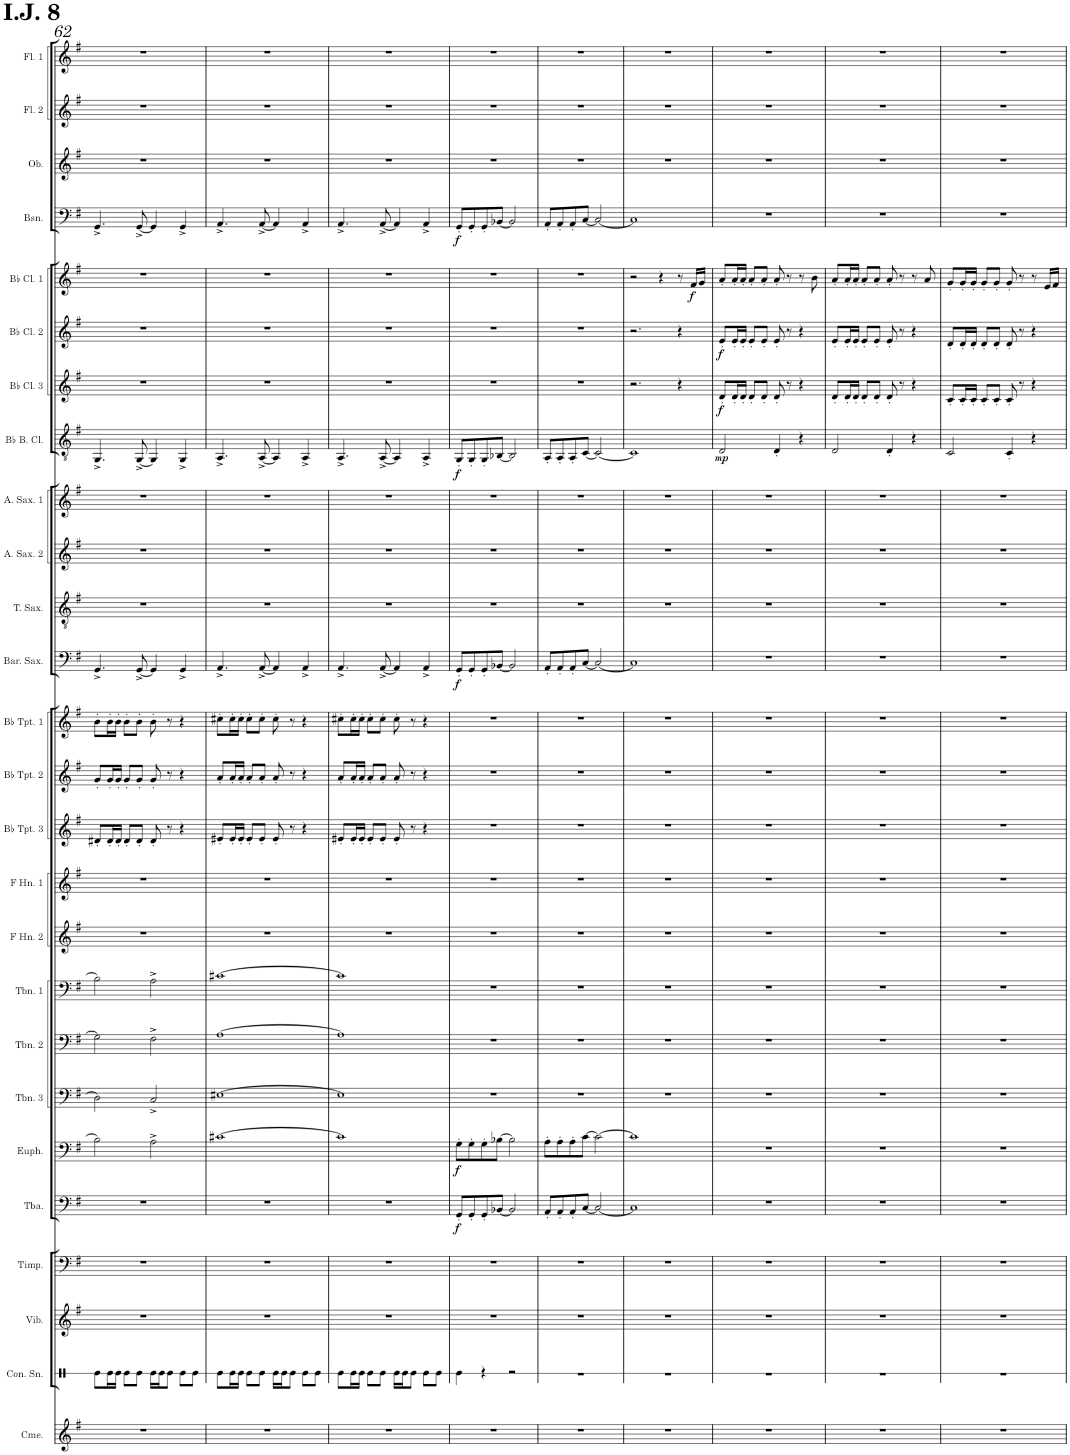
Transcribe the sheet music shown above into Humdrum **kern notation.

**kern	**kern	**kern	**kern	**kern	**dynam	**kern	**dynam	**kern	**kern	**kern	**kern	**kern	**kern	**kern	**kern	**kern	**dynam	**kern	**kern	**kern	**kern	**dynam	**kern	**dynam	**kern	**dynam	**kern	**dynam	**kern	**dynam	**kern	**kern	**kern
*part26	*part25	*part24	*part23	*part22	*part22	*part21	*part21	*part20	*part19	*part18	*part17	*part16	*part15	*part14	*part13	*part12	*part12	*part11	*part10	*part9	*part8	*part8	*part7	*part7	*part6	*part6	*part5	*part5	*part4	*part4	*part3	*part2	*part1
*staff26	*staff25	*staff24	*staff23	*staff22	*staff22	*staff21	*staff21	*staff20	*staff19	*staff18	*staff17	*staff16	*staff15	*staff14	*staff13	*staff12	*staff12	*staff11	*staff10	*staff9	*staff8	*staff8	*staff7	*staff7	*staff6	*staff6	*staff5	*staff5	*staff4	*staff4	*staff3	*staff2	*staff1
*I"Chimes	*I"Concert Snare Drum	*I"Vibraphone	*I"Timpani	*I"Tuba	*	*I"Euphonium	*	*I"Trombone 3	*I"Trombone 2	*I"Trombone 1	*I"Horn in F 2	*I"Horn in F 1	*I"Bb Trumpet 3	*I"Bb Trumpet 2	*I"Bb Trumpet 1	*I"Baritone Saxophone	*	*I"Tenor Saxophone	*I"Alto Saxophone 2	*I"Alto Saxophone 1	*I"Bb Bass Clarinet	*	*I"Bb Clarinet 3	*	*I"Bb Clarinet 2	*	*I"Bb Clarinet 1	*	*I"Bassoon	*	*I"Oboe	*I"Flute 2	*I"Flute 1
*I'Cme.	*I'Con. Sn.	*I'Vib.	*I'Timp.	*I'Tba.	*	*I'Euph.	*	*I'Tbn. 3	*I'Tbn. 2	*I'Tbn. 1	*	*	*I'Bb Tpt. 3	*I'Bb Tpt. 2	*I'Bb Tpt. 1	*I'Bar. Sax.	*	*I'T. Sax.	*I'A. Sax. 2	*I'A. Sax. 1	*I'Bb B. Cl.	*	*I'Bb Cl. 3	*	*I'Bb Cl. 2	*	*I'Bb Cl. 1	*	*I'Bsn.	*	*I'Ob.	*I'Fl. 2	*I'Fl. 1
!!LO:PB:g=z
*clefG2	*clefX	*clefG2	*clefF4	*clefF4	*	*clefF4	*	*clefF4	*clefF4	*clefF4	*clefG2	*clefG2	*clefG2	*clefG2	*clefG2	*clefF4	*	*clefGv2	*clefG2	*clefG2	*clefGv2	*	*clefG2	*	*clefG2	*	*clefG2	*	*clefF4	*	*clefG2	*clefG2	*clefG2
*	*	*	*	*	*	*	*	*	*	*	*ITrd4c7	*ITrd4c7	*ITrd1c2	*ITrd1c2	*ITrd1c2	*ITrd12c21	*	*ITrd8c14	*ITrd5c9	*ITrd5c9	*ITrd8c14	*	*ITrd1c2	*	*ITrd1c2	*	*ITrd1c2	*	*	*	*	*	*
*k[f#]	*k[]	*k[f#]	*k[f#]	*k[f#]	*	*k[f#]	*	*k[f#]	*k[f#]	*k[f#]	*k[f#]	*k[f#]	*k[f#]	*k[f#]	*k[f#]	*k[f#]	*	*k[f#]	*k[f#]	*k[f#]	*k[f#]	*	*k[f#]	*	*k[f#]	*	*k[f#]	*	*k[f#]	*	*k[f#]	*k[f#]	*k[f#]
*M4/4	*M4/4	*M4/4	*M4/4	*M4/4	*	*M4/4	*	*M4/4	*M4/4	*M4/4	*M4/4	*M4/4	*M4/4	*M4/4	*M4/4	*M4/4	*	*M4/4	*M4/4	*M4/4	*M4/4	*	*M4/4	*	*M4/4	*	*M4/4	*	*M4/4	*	*M4/4	*M4/4	*M4/4
=62	=62	=62	=62	=62	=62	=62	=62	=62	=62	=62	=62	=62	=62	=62	=62	=62	=62	=62	=62	=62	=62	=62	=62	=62	=62	=62	=62	=62	=62	=62	=62	=62	=62
1r	8Re\L	1r	1r	1r	.	2B\]	.	2D#\]	2G\]	2B\]	1r	1r	8d#X'/L	8g'/L	8b'\L	4.GG^/	.	1r	1r	1r	4.GG^/	.	1r	.	1r	.	1r	.	4.GG^/	.	1r	1r	1r
.	16Re\L	.	.	.	.	.	.	.	.	.	.	.	16d#'/L	16g'/L	16b'\L	.	.	.	.	.	.	.	.	.	.	.	.	.	.	.	.	.	.
.	16Re\JJ	.	.	.	.	.	.	.	.	.	.	.	16d#'/JJ	16g'/JJ	16b'\JJ	.	.	.	.	.	.	.	.	.	.	.	.	.	.	.	.	.	.
.	8Re\L	.	.	.	.	.	.	.	.	.	.	.	8d#'/L	8g'/L	8b'\L	.	.	.	.	.	.	.	.	.	.	.	.	.	.	.	.	.	.
.	8Re\J	.	.	.	.	.	.	.	.	.	.	.	8d#'/J	8g'/J	8b'\J	[8GG^/	.	.	.	.	[8GG^/	.	.	.	.	.	.	.	[8GG^/	.	.	.	.
.	16Re\LL	.	.	.	.	2A^\	.	2C^/	2F#^\	2A^\	.	.	8d#'/	8g'/	8b'\	4GG/]	.	.	.	.	4GG/]	.	.	.	.	.	.	.	4GG/]	.	.	.	.
.	16Re\J	.	.	.	.	.	.	.	.	.	.	.	.	.	.	.	.	.	.	.	.	.	.	.	.	.	.	.	.	.	.	.	.
.	8Re\J	.	.	.	.	.	.	.	.	.	.	.	8r	8r	8r	.	.	.	.	.	.	.	.	.	.	.	.	.	.	.	.	.	.
.	8Re\L	.	.	.	.	.	.	.	.	.	.	.	4r	4r	4r	4GG^/	.	.	.	.	4GG^/	.	.	.	.	.	.	.	4GG^/	.	.	.	.
.	8Re\J	.	.	.	.	.	.	.	.	.	.	.	.	.	.	.	.	.	.	.	.	.	.	.	.	.	.	.	.	.	.	.	.
=63	=63	=63	=63	=63	=63	=63	=63	=63	=63	=63	=63	=63	=63	=63	=63	=63	=63	=63	=63	=63	=63	=63	=63	=63	=63	=63	=63	=63	=63	=63	=63	=63	=63
1r	8Re\L	1r	1r	1r	.	[1c#X	.	[1E#X	[1A	[1c#X	1r	1r	8e#X'/L	8a'/L	8cc#X'\L	4.AA^/	.	1r	1r	1r	4.AA^/	.	1r	.	1r	.	1r	.	4.AA^/	.	1r	1r	1r
.	16Re\L	.	.	.	.	.	.	.	.	.	.	.	16e#'/L	16a'/L	16cc#'\L	.	.	.	.	.	.	.	.	.	.	.	.	.	.	.	.	.	.
.	16Re\JJ	.	.	.	.	.	.	.	.	.	.	.	16e#'/JJ	16a'/JJ	16cc#'\JJ	.	.	.	.	.	.	.	.	.	.	.	.	.	.	.	.	.	.
.	8Re\L	.	.	.	.	.	.	.	.	.	.	.	8e#'/L	8a'/L	8cc#'\L	.	.	.	.	.	.	.	.	.	.	.	.	.	.	.	.	.	.
.	8Re\J	.	.	.	.	.	.	.	.	.	.	.	8e#'/J	8a'/J	8cc#'\J	[8AA^/	.	.	.	.	[8AA^/	.	.	.	.	.	.	.	[8AA^/	.	.	.	.
.	16Re\LL	.	.	.	.	.	.	.	.	.	.	.	8e#'/	8a'/	8cc#'\	4AA/]	.	.	.	.	4AA/]	.	.	.	.	.	.	.	4AA/]	.	.	.	.
.	16Re\J	.	.	.	.	.	.	.	.	.	.	.	.	.	.	.	.	.	.	.	.	.	.	.	.	.	.	.	.	.	.	.	.
.	8Re\J	.	.	.	.	.	.	.	.	.	.	.	8r	8r	8r	.	.	.	.	.	.	.	.	.	.	.	.	.	.	.	.	.	.
.	8Re\L	.	.	.	.	.	.	.	.	.	.	.	4r	4r	4r	4AA^/	.	.	.	.	4AA^/	.	.	.	.	.	.	.	4AA^/	.	.	.	.
.	8Re\J	.	.	.	.	.	.	.	.	.	.	.	.	.	.	.	.	.	.	.	.	.	.	.	.	.	.	.	.	.	.	.	.
=64	=64	=64	=64	=64	=64	=64	=64	=64	=64	=64	=64	=64	=64	=64	=64	=64	=64	=64	=64	=64	=64	=64	=64	=64	=64	=64	=64	=64	=64	=64	=64	=64	=64
1r	8Re\L	1r	1r	1r	.	1c#]	.	1E#]	1A]	1c#]	1r	1r	8e#X'/L	8a'/L	8cc#X'\L	4.AA^/	.	1r	1r	1r	4.AA^/	.	1r	.	1r	.	1r	.	4.AA^/	.	1r	1r	1r
.	16Re\L	.	.	.	.	.	.	.	.	.	.	.	16e#'/L	16a'/L	16cc#'\L	.	.	.	.	.	.	.	.	.	.	.	.	.	.	.	.	.	.
.	16Re\JJ	.	.	.	.	.	.	.	.	.	.	.	16e#'/JJ	16a'/JJ	16cc#'\JJ	.	.	.	.	.	.	.	.	.	.	.	.	.	.	.	.	.	.
.	8Re\L	.	.	.	.	.	.	.	.	.	.	.	8e#'/L	8a'/L	8cc#'\L	.	.	.	.	.	.	.	.	.	.	.	.	.	.	.	.	.	.
.	8Re\J	.	.	.	.	.	.	.	.	.	.	.	8e#'/J	8a'/J	8cc#'\J	[8AA^/	.	.	.	.	[8AA^/	.	.	.	.	.	.	.	[8AA^/	.	.	.	.
.	16Re\LL	.	.	.	.	.	.	.	.	.	.	.	8e#'/	8a'/	8cc#'\	4AA/]	.	.	.	.	4AA/]	.	.	.	.	.	.	.	4AA/]	.	.	.	.
.	16Re\J	.	.	.	.	.	.	.	.	.	.	.	.	.	.	.	.	.	.	.	.	.	.	.	.	.	.	.	.	.	.	.	.
.	8Re\J	.	.	.	.	.	.	.	.	.	.	.	8r	8r	8r	.	.	.	.	.	.	.	.	.	.	.	.	.	.	.	.	.	.
.	8Re\L	.	.	.	.	.	.	.	.	.	.	.	4r	4r	4r	4AA^/	.	.	.	.	4AA^/	.	.	.	.	.	.	.	4AA^/	.	.	.	.
.	8Re\J	.	.	.	.	.	.	.	.	.	.	.	.	.	.	.	.	.	.	.	.	.	.	.	.	.	.	.	.	.	.	.	.
=65	=65	=65	=65	=65	=65	=65	=65	=65	=65	=65	=65	=65	=65	=65	=65	=65	=65	=65	=65	=65	=65	=65	=65	=65	=65	=65	=65	=65	=65	=65	=65	=65	=65
!	!	!	!	!	!LO:DY:b	!	!LO:DY:b	!	!	!	!	!	!	!	!	!	!LO:DY:b	!	!	!	!	!LO:DY:b	!	!	!	!	!	!	!	!LO:DY:b	!	!	!
1r	4Re\	1r	1r	8GG'/L	f	8G'\L	f	1r	1r	1r	1r	1r	1r	1r	1r	8GG'/L	f	1r	1r	1r	8GG'/L	f	1r	.	1r	.	1r	.	8GG'/L	f	1r	1r	1r
.	.	.	.	8GG'/	.	8G'\	.	.	.	.	.	.	.	.	.	8GG'/	.	.	.	.	8GG'/	.	.	.	.	.	.	.	8GG'/	.	.	.	.
.	4r	.	.	8GG'/	.	8G'\	.	.	.	.	.	.	.	.	.	8GG'/	.	.	.	.	8GG'/	.	.	.	.	.	.	.	8GG'/	.	.	.	.
.	.	.	.	[8BB-X/J	.	[8B-X\J	.	.	.	.	.	.	.	.	.	[8BB-X/J	.	.	.	.	[8BB-X/J	.	.	.	.	.	.	.	[8BB-X/J	.	.	.	.
.	2r	.	.	2BB-/]	.	2B-\]	.	.	.	.	.	.	.	.	.	2BB-/]	.	.	.	.	2BB-/]	.	.	.	.	.	.	.	2BB-/]	.	.	.	.
=66	=66	=66	=66	=66	=66	=66	=66	=66	=66	=66	=66	=66	=66	=66	=66	=66	=66	=66	=66	=66	=66	=66	=66	=66	=66	=66	=66	=66	=66	=66	=66	=66	=66
1r	1r	1r	1r	8AA'/L	.	8A'\L	.	1r	1r	1r	1r	1r	1r	1r	1r	8AA'/L	.	1r	1r	1r	8AA'/L	.	1r	.	1r	.	1r	.	8AA'/L	.	1r	1r	1r
.	.	.	.	8AA'/	.	8A'\	.	.	.	.	.	.	.	.	.	8AA'/	.	.	.	.	8AA'/	.	.	.	.	.	.	.	8AA'/	.	.	.	.
.	.	.	.	8AA'/	.	8A'\	.	.	.	.	.	.	.	.	.	8AA'/	.	.	.	.	8AA'/	.	.	.	.	.	.	.	8AA'/	.	.	.	.
.	.	.	.	[8C/J	.	[8c\J	.	.	.	.	.	.	.	.	.	[8C/J	.	.	.	.	[8C/J	.	.	.	.	.	.	.	[8C/J	.	.	.	.
.	.	.	.	2C/_	.	2c\_	.	.	.	.	.	.	.	.	.	2C/_	.	.	.	.	2C/_	.	.	.	.	.	.	.	2C/_	.	.	.	.
=67	=67	=67	=67	=67	=67	=67	=67	=67	=67	=67	=67	=67	=67	=67	=67	=67	=67	=67	=67	=67	=67	=67	=67	=67	=67	=67	=67	=67	=67	=67	=67	=67	=67
1r	1r	1r	1r	1C]	.	1c]	.	1r	1r	1r	1r	1r	1r	1r	1r	1C]	.	1r	1r	1r	1C]	.	2.r	.	2.r	.	2r	.	1C]	.	1r	1r	1r
.	.	.	.	.	.	.	.	.	.	.	.	.	.	.	.	.	.	.	.	.	.	.	.	.	.	.	4r	.	.	.	.	.	.
.	.	.	.	.	.	.	.	.	.	.	.	.	.	.	.	.	.	.	.	.	.	.	4r	.	4r	.	8r	.	.	.	.	.	.
!	!	!	!	!	!	!	!	!	!	!	!	!	!	!	!	!	!	!	!	!	!	!	!	!	!	!	!	!LO:DY:b	!	!	!	!	!
.	.	.	.	.	.	.	.	.	.	.	.	.	.	.	.	.	.	.	.	.	.	.	.	.	.	.	16f#/LL	f	.	.	.	.	.
.	.	.	.	.	.	.	.	.	.	.	.	.	.	.	.	.	.	.	.	.	.	.	.	.	.	.	16g/JJ	.	.	.	.	.	.
=68	=68	=68	=68	=68	=68	=68	=68	=68	=68	=68	=68	=68	=68	=68	=68	=68	=68	=68	=68	=68	=68	=68	=68	=68	=68	=68	=68	=68	=68	=68	=68	=68	=68
!	!	!	!	!	!	!	!	!	!	!	!	!	!	!	!	!	!	!	!	!	!	!LO:DY:b	!	!LO:DY:b	!	!LO:DY:b	!	!	!	!	!	!	!
1r	1r	1r	1r	1r	.	1r	.	1r	1r	1r	1r	1r	1r	1r	1r	1r	.	1r	1r	1r	2D/	mp	8d'/L	f	8e'/L	f	8a'/L	.	1r	.	1r	1r	1r
.	.	.	.	.	.	.	.	.	.	.	.	.	.	.	.	.	.	.	.	.	.	.	16d'/L	.	16e'/L	.	16a'/L	.	.	.	.	.	.
.	.	.	.	.	.	.	.	.	.	.	.	.	.	.	.	.	.	.	.	.	.	.	16d'/JJ	.	16e'/JJ	.	16a'/JJ	.	.	.	.	.	.
.	.	.	.	.	.	.	.	.	.	.	.	.	.	.	.	.	.	.	.	.	.	.	8d'/L	.	8e'/L	.	8a'/L	.	.	.	.	.	.
.	.	.	.	.	.	.	.	.	.	.	.	.	.	.	.	.	.	.	.	.	.	.	8d'/J	.	8e'/J	.	8a'/J	.	.	.	.	.	.
.	.	.	.	.	.	.	.	.	.	.	.	.	.	.	.	.	.	.	.	.	4D'/	.	8d'/	.	8e'/	.	8a'/	.	.	.	.	.	.
.	.	.	.	.	.	.	.	.	.	.	.	.	.	.	.	.	.	.	.	.	.	.	8r	.	8r	.	8r	.	.	.	.	.	.
.	.	.	.	.	.	.	.	.	.	.	.	.	.	.	.	.	.	.	.	.	4r	.	4r	.	4r	.	8r	.	.	.	.	.	.
.	.	.	.	.	.	.	.	.	.	.	.	.	.	.	.	.	.	.	.	.	.	.	.	.	.	.	8b\	.	.	.	.	.	.
=69	=69	=69	=69	=69	=69	=69	=69	=69	=69	=69	=69	=69	=69	=69	=69	=69	=69	=69	=69	=69	=69	=69	=69	=69	=69	=69	=69	=69	=69	=69	=69	=69	=69
1r	1r	1r	1r	1r	.	1r	.	1r	1r	1r	1r	1r	1r	1r	1r	1r	.	1r	1r	1r	2D/	.	8d'/L	.	8e'/L	.	8a'/L	.	1r	.	1r	1r	1r
.	.	.	.	.	.	.	.	.	.	.	.	.	.	.	.	.	.	.	.	.	.	.	16d'/L	.	16e'/L	.	16a'/L	.	.	.	.	.	.
.	.	.	.	.	.	.	.	.	.	.	.	.	.	.	.	.	.	.	.	.	.	.	16d'/JJ	.	16e'/JJ	.	16a'/JJ	.	.	.	.	.	.
.	.	.	.	.	.	.	.	.	.	.	.	.	.	.	.	.	.	.	.	.	.	.	8d'/L	.	8e'/L	.	8a'/L	.	.	.	.	.	.
.	.	.	.	.	.	.	.	.	.	.	.	.	.	.	.	.	.	.	.	.	.	.	8d'/J	.	8e'/J	.	8a'/J	.	.	.	.	.	.
.	.	.	.	.	.	.	.	.	.	.	.	.	.	.	.	.	.	.	.	.	4D'/	.	8d'/	.	8e'/	.	8a'/	.	.	.	.	.	.
.	.	.	.	.	.	.	.	.	.	.	.	.	.	.	.	.	.	.	.	.	.	.	8r	.	8r	.	8r	.	.	.	.	.	.
.	.	.	.	.	.	.	.	.	.	.	.	.	.	.	.	.	.	.	.	.	4r	.	4r	.	4r	.	8r	.	.	.	.	.	.
.	.	.	.	.	.	.	.	.	.	.	.	.	.	.	.	.	.	.	.	.	.	.	.	.	.	.	8a/	.	.	.	.	.	.
=70	=70	=70	=70	=70	=70	=70	=70	=70	=70	=70	=70	=70	=70	=70	=70	=70	=70	=70	=70	=70	=70	=70	=70	=70	=70	=70	=70	=70	=70	=70	=70	=70	=70
1r	1r	1r	1r	1r	.	1r	.	1r	1r	1r	1r	1r	1r	1r	1r	1r	.	1r	1r	1r	2C/	.	8c'/L	.	8d'/L	.	8g'/L	.	1r	.	1r	1r	1r
.	.	.	.	.	.	.	.	.	.	.	.	.	.	.	.	.	.	.	.	.	.	.	16c'/L	.	16d'/L	.	16g'/L	.	.	.	.	.	.
.	.	.	.	.	.	.	.	.	.	.	.	.	.	.	.	.	.	.	.	.	.	.	16c'/JJ	.	16d'/JJ	.	16g'/JJ	.	.	.	.	.	.
.	.	.	.	.	.	.	.	.	.	.	.	.	.	.	.	.	.	.	.	.	.	.	8c'/L	.	8d'/L	.	8g'/L	.	.	.	.	.	.
.	.	.	.	.	.	.	.	.	.	.	.	.	.	.	.	.	.	.	.	.	.	.	8c'/J	.	8d'/J	.	8g'/J	.	.	.	.	.	.
.	.	.	.	.	.	.	.	.	.	.	.	.	.	.	.	.	.	.	.	.	4C'/	.	8c'/	.	8d'/	.	8g'/	.	.	.	.	.	.
.	.	.	.	.	.	.	.	.	.	.	.	.	.	.	.	.	.	.	.	.	.	.	8r	.	8r	.	8r	.	.	.	.	.	.
.	.	.	.	.	.	.	.	.	.	.	.	.	.	.	.	.	.	.	.	.	4r	.	4r	.	4r	.	8r	.	.	.	.	.	.
.	.	.	.	.	.	.	.	.	.	.	.	.	.	.	.	.	.	.	.	.	.	.	.	.	.	.	16e/LL	.	.	.	.	.	.
.	.	.	.	.	.	.	.	.	.	.	.	.	.	.	.	.	.	.	.	.	.	.	.	.	.	.	16f#/JJ	.	.	.	.	.	.
=	=	=	=	=	=	=	=	=	=	=	=	=	=	=	=	=	=	=	=	=	=	=	=	=	=	=	=	=	=	=	=	=	=
*-	*-	*-	*-	*-	*-	*-	*-	*-	*-	*-	*-	*-	*-	*-	*-	*-	*-	*-	*-	*-	*-	*-	*-	*-	*-	*-	*-	*-	*-	*-	*-	*-	*-
